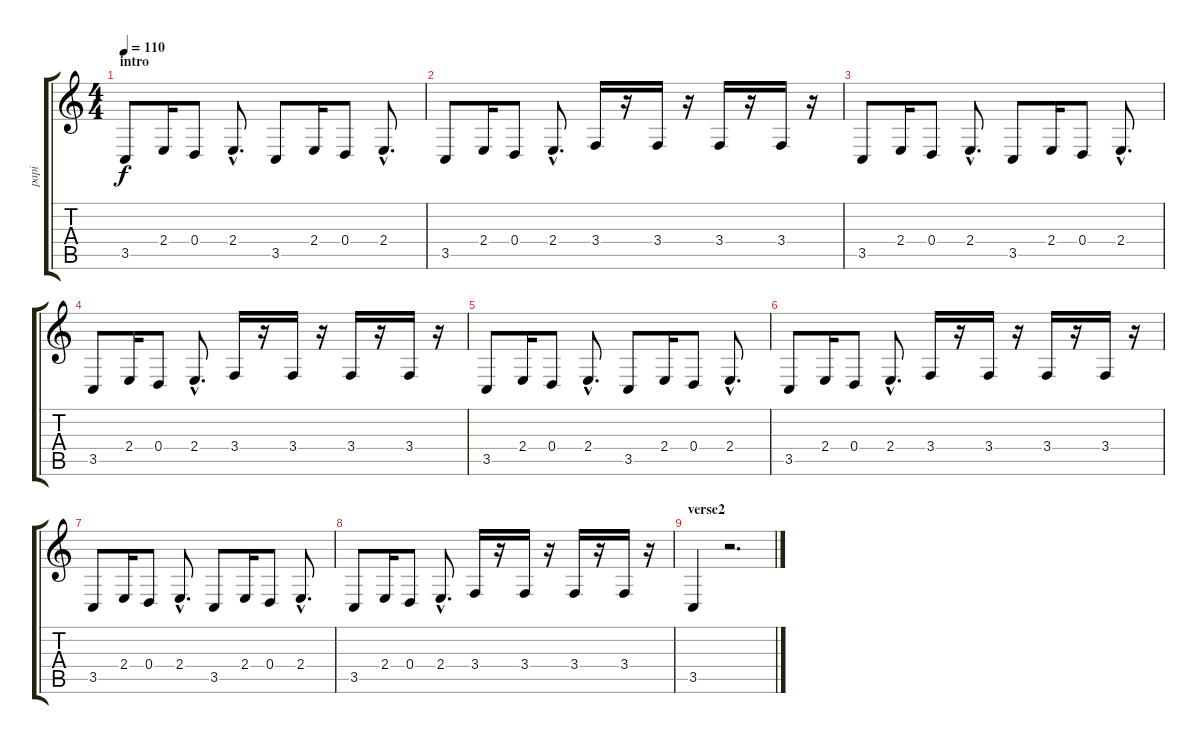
\track ("papi" "papi") {instrument trombone}
\staff {score tabs}
\tuning (E4 B3 G3 D3 A2 E2) {hide}
\ts (4 4)
\section ("" "intro")
\tempo 110
\clef g2
\ks c
3.5.8{dy f} 2.4.16 0.4.8 2.4{hac}.8{d} 3.5.8 2.4.16 0.4.8 2.4{hac}.8{d} |
3.5.8 2.4.16 0.4.8 2.4{hac}.8{d} 3.4.16 r.16 3.4.16 r.16 3.4.16 r.16 3.4.16 r.16 |
3.5.8 2.4.16 0.4.8 2.4{hac}.8{d} 3.5.8 2.4.16 0.4.8 2.4{hac}.8{d} |
3.5.8 2.4.16 0.4.8 2.4{hac}.8{d} 3.4.16 r.16 3.4.16 r.16 3.4.16 r.16 3.4.16 r.16 |
3.5.8 2.4.16 0.4.8 2.4{hac}.8{d} 3.5.8 2.4.16 0.4.8 2.4{hac}.8{d} |
3.5.8 2.4.16 0.4.8 2.4{hac}.8{d} 3.4.16 r.16 3.4.16 r.16 3.4.16 r.16 3.4.16 r.16 |
3.5.8 2.4.16 0.4.8 2.4{hac}.8{d} 3.5.8 2.4.16 0.4.8 2.4{hac}.8{d} |
3.5.8 2.4.16 0.4.8 2.4{hac}.8{d} 3.4.16 r.16 3.4.16 r.16 3.4.16 r.16 3.4.16 r.16 |
\section ("" "verse2")
3.5.4 r.2{d}
